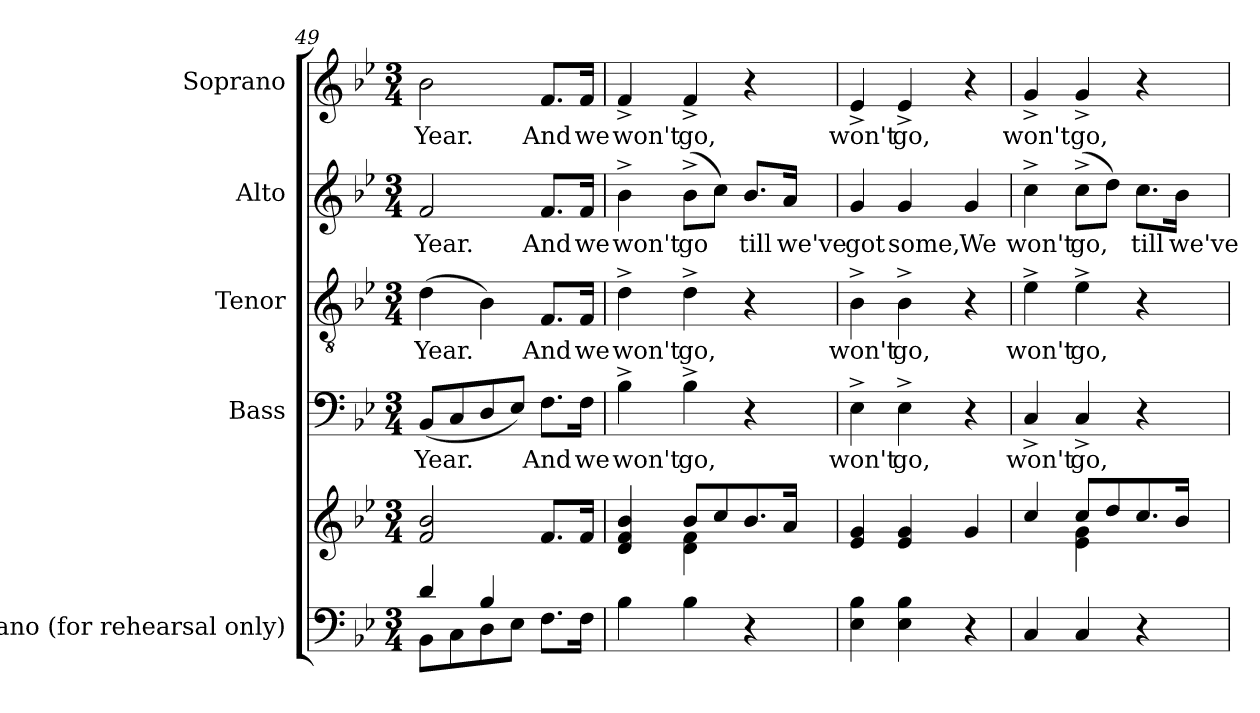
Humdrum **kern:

**kern	**kern	**kern	**text	**kern	**text	**kern	**text	**kern	**text
*part5	*part5	*part4	*part4	*part3	*part3	*part2	*part2	*part1	*part1
*staff6	*staff5	*staff4	*staff4	*staff3	*staff3	*staff2	*staff2	*staff1	*staff1
*I"Piano (for rehearsal  only)	*	*I"Bass	*	*I"Tenor	*	*I"Alto	*	*I"Soprano	*
*I'Pno.	*	*I'B.	*	*I'T.	*	*I'A.	*	*I'S.	*
!!LO:PB:g=z
*clefF4	*clefG2	*clefF4	*	*clefGv2	*	*clefG2	*	*clefG2	*
*	*	*	*	*ITrd7c12	*	*	*	*	*
*k[b-e-]	*k[b-e-]	*k[b-e-]	*	*k[b-e-]	*	*k[b-e-]	*	*k[b-e-]	*
*B-:	*B-:	*B-:	*	*B-:	*	*B-:	*	*B-:	*
*M3/4	*M3/4	*M3/4	*	*M3/4	*	*M3/4	*	*M3/4	*
=49	=49	=49	=49	=49	=49	=49	=49	=49	=49
*^	*	*	*	*	*	*	*	*	*
!	!	!	!	!LO:LY:b:color=#000000	!	!	!	!	!	!
!	!	!	!	!	!	!LO:LY:b:color=#000000	!	!	!	!
!	!	!	!	!	!	!	!	!LO:LY:b:color=#000000	!	!
!	!	!	!	!	!	!	!	!	!	!LO:LY:b:color=#000000
4di/	8BB-i\L	2fi/ 2b-i	(8BB-i/L	Year.	(4Di\	Year.	2fi/	Year.	2b-i\	Year.
.	8Ci\	.	8Ci/	.	.	.	.	.	.	.
4B-i/	8Di\	.	8Di/	.	4BB-i\)	.	.	.	.	.
.	8E-i\J	.	8E-i/J)	.	.	.	.	.	.	.
!	!	!	!	!LO:LY:b:color=#000000	!	!	!	!	!	!
!	!	!	!	!	!	!LO:LY:b:color=#000000	!	!	!	!
!	!	!	!	!	!	!	!	!LO:LY:b:color=#000000	!	!
!	!	!	!	!	!	!	!	!	!	!LO:LY:b:color=#000000
4ryy	8.Fi\L	8.fi/L	8.Fi\L	And	8.FFi/L	And	8.fi/L	And	8.fi/L	And
!	!	!	!	!LO:LY:b:color=#000000	!	!	!	!	!	!
!	!	!	!	!	!	!LO:LY:b:color=#000000	!	!	!	!
!	!	!	!	!	!	!	!	!LO:LY:b:color=#000000	!	!
!	!	!	!	!	!	!	!	!	!	!LO:LY:b:color=#000000
.	16Fi\Jk	16fi/Jk	16Fi\Jk	we	16FFi/Jk	we	16fi/Jk	we	16fi/Jk	we
*v	*v	*	*	*	*	*	*	*	*	*
=50	=50	=50	=50	=50	=50	=50	=50	=50	=50
*	*^	*	*	*	*	*	*	*	*
*^	*	*	*	*	*	*	*	*	*	*
!	!	!	!	!	!LO:LY:b:color=#000000	!	!	!	!	!	!
*v	*v	*	*	*	*	*	*	*	*	*	*
*^	*	*	*	*	*	*	*	*	*	*
!	!	!	!	!	!	!	!LO:LY:b:color=#000000	!	!	!	!
*v	*v	*	*	*	*	*	*	*	*	*	*
*^	*	*	*	*	*	*	*	*	*	*
!	!	!	!	!	!	!	!	!	!LO:LY:b:color=#000000	!	!
*v	*v	*	*	*	*	*	*	*	*	*	*
*^	*	*	*	*	*	*	*	*	*	*
!	!	!	!	!	!	!	!	!	!	!	!LO:LY:b:color=#000000
*v	*v	*	*	*	*	*	*	*	*	*	*
4B-i\	4di/ 4fi 4b-i	4ryy	4B-^i\	won't	4D^i\	won't	4b-^i\	won't	4f^i/	won't
!	!	!	!	!LO:LY:b:color=#000000	!	!	!	!	!	!
!	!	!	!	!	!	!LO:LY:b:color=#000000	!	!	!	!
!	!	!	!	!	!	!	!	!LO:LY:b:color=#000000	!	!
!	!	!	!	!	!	!	!	!	!	!LO:LY:b:color=#000000
4B-i\	8b-i/L	4di\ 4fi	4B-^i\	go,	4D^i\	go,	(8b-^i\L	go	4f^i/	go,
.	8cci/	.	.	.	.	.	8cci\J)	.	.	.
!	!	!	!	!	!	!	!	!LO:LY:b:color=#000000	!	!
4r	8.b-i/	4ryy	4r	.	4r	.	8.b-i/L	till	4r	.
!	!	!	!	!	!	!	!	!LO:LY:b:color=#000000	!	!
.	16ai/Jk	.	.	.	.	.	16ai/Jk	we've	.	.
*	*v	*v	*	*	*	*	*	*	*	*
=51	=51	=51	=51	=51	=51	=51	=51	=51	=51
!	!	!	!LO:LY:b:color=#000000	!	!	!	!	!	!
!	!	!	!	!	!LO:LY:b:color=#000000	!	!	!	!
!	!	!	!	!	!	!	!LO:LY:b:color=#000000	!	!
!	!	!	!	!	!	!	!	!	!LO:LY:b:color=#000000
4E-i\ 4B-i	4e-i/ 4gi	4E-^i\	won't	4BB-^i\	won't	4gi/	got	4e-^i/	won't
!	!	!	!LO:LY:b:color=#000000	!	!	!	!	!	!
!	!	!	!	!	!LO:LY:b:color=#000000	!	!	!	!
!	!	!	!	!	!	!	!LO:LY:b:color=#000000	!	!
!	!	!	!	!	!	!	!	!	!LO:LY:b:color=#000000
4E-i\ 4B-i	4e-i/ 4gi	4E-^i\	go,	4BB-^i\	go,	4gi/	some,	4e-^i/	go,
!	!	!	!	!	!	!	!LO:LY:b:color=#000000	!	!
4r	4gi/	4r	.	4r	.	4gi/	We	4r	.
!!LO:LB:g=z
=52	=52	=52	=52	=52	=52	=52	=52	=52	=52
*	*^	*	*	*	*	*	*	*	*
!	!	!	!	!LO:LY:b:color=#000000	!	!	!	!	!	!
!	!	!	!	!	!	!LO:LY:b:color=#000000	!	!	!	!
!	!	!	!	!	!	!	!	!LO:LY:b:color=#000000	!	!
!	!	!	!	!	!	!	!	!	!	!LO:LY:b:color=#000000
4Ci/	4cci/	4ryy	4C^i/	won't	4E-^i\	won't	4cc^i\	won't	4g^i/	won't
!	!	!	!	!LO:LY:b:color=#000000	!	!	!	!	!	!
!	!	!	!	!	!	!LO:LY:b:color=#000000	!	!	!	!
!	!	!	!	!	!	!	!	!LO:LY:b:color=#000000	!	!
!	!	!	!	!	!	!	!	!	!	!LO:LY:b:color=#000000
4Ci/	8cci/L	4e-i\ 4gi	4C^i/	go,	4E-^i\	go,	(8cc^i\L	go,	4g^i/	go,
.	8ddi/	.	.	.	.	.	8ddi\J)	.	.	.
!	!	!	!	!	!	!	!	!LO:LY:b:color=#000000	!	!
4r	8.cci/	4ryy	4r	.	4r	.	8.cci\L	till	4r	.
!	!	!	!	!	!	!	!	!LO:LY:b:color=#000000	!	!
.	16b-i/Jk	.	.	.	.	.	16b-i\Jk	we've	.	.
*	*v	*v	*	*	*	*	*	*	*	*
=	=	=	=	=	=	=	=	=	=
*-	*-	*-	*-	*-	*-	*-	*-	*-	*-
